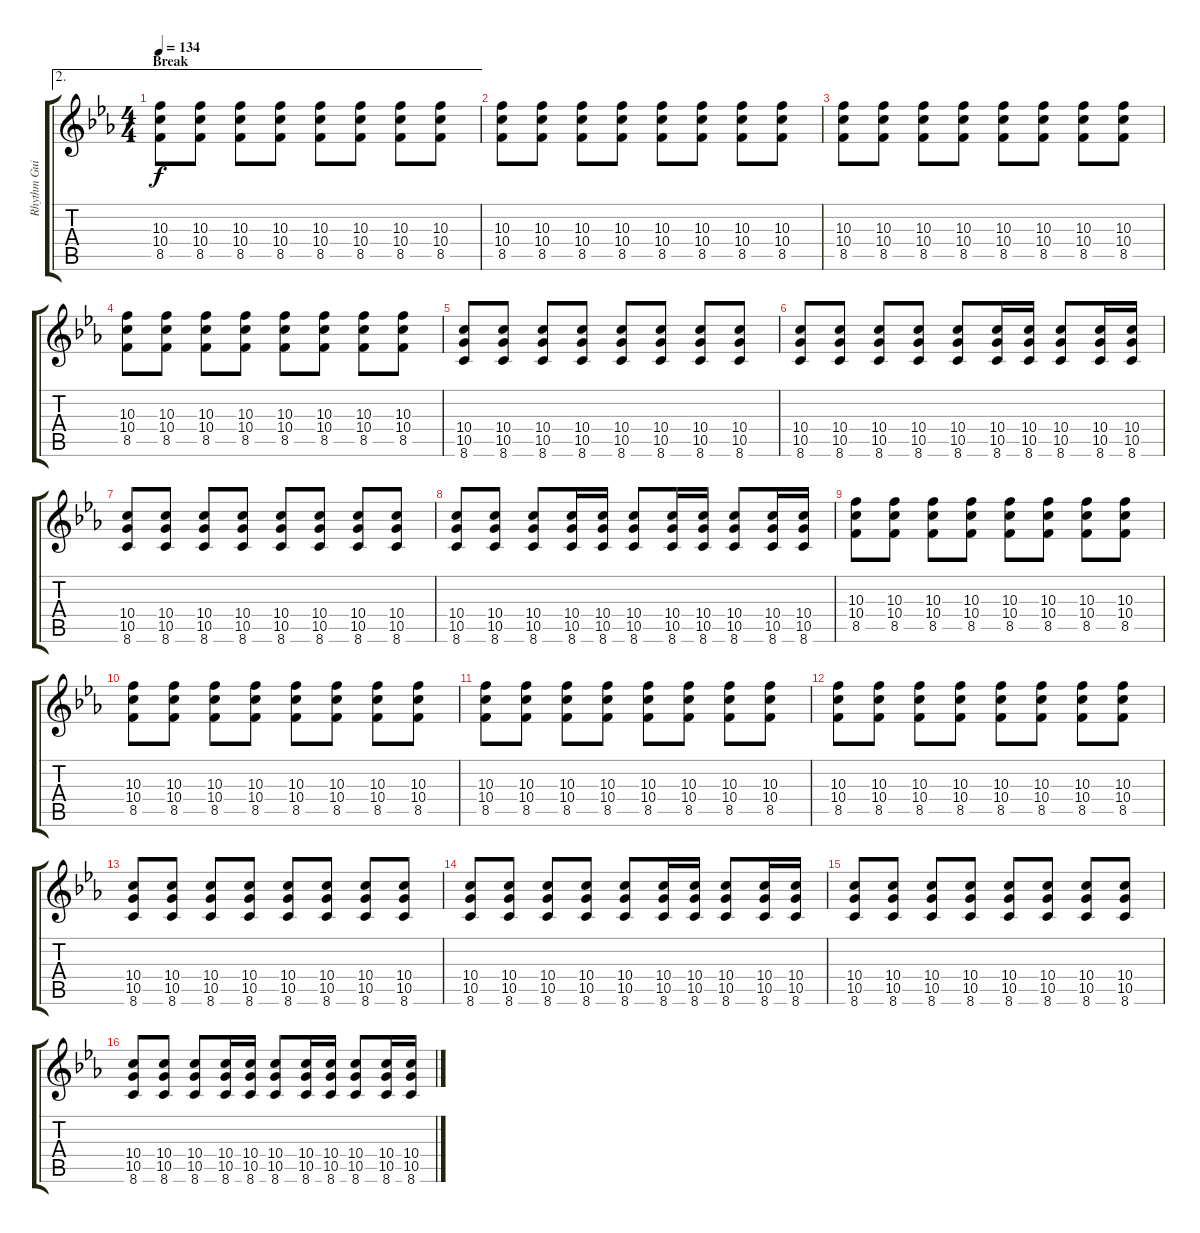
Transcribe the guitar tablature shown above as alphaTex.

\track ("Rhythm Guitar" "Rhythm Gui") {instrument overdrivenguitar}
\staff {score tabs}
\tuning (E4 B3 G3 D3 A2 E2) {hide}
\ae 2
\ts (4 4)
\section ("" "Break")
\tempo 134
\clef g2
\ks eb
(10.3 10.4 8.5).8{dy f} (10.3 10.4 8.5).8 (10.3 10.4 8.5).8 (10.3 10.4 8.5).8 (10.3 10.4 8.5).8 (10.3 10.4 8.5).8 (10.3 10.4 8.5).8 (10.3 10.4 8.5).8 |
(10.3 10.4 8.5).8 (10.3 10.4 8.5).8 (10.3 10.4 8.5).8 (10.3 10.4 8.5).8 (10.3 10.4 8.5).8 (10.3 10.4 8.5).8 (10.3 10.4 8.5).8 (10.3 10.4 8.5).8 |
(10.3 10.4 8.5).8 (10.3 10.4 8.5).8 (10.3 10.4 8.5).8 (10.3 10.4 8.5).8 (10.3 10.4 8.5).8 (10.3 10.4 8.5).8 (10.3 10.4 8.5).8 (10.3 10.4 8.5).8 |
(10.3 10.4 8.5).8 (10.3 10.4 8.5).8 (10.3 10.4 8.5).8 (10.3 10.4 8.5).8 (10.3 10.4 8.5).8 (10.3 10.4 8.5).8 (10.3 10.4 8.5).8 (10.3 10.4 8.5).8 |
(10.4 10.5 8.6).8 (10.4 10.5 8.6).8 (10.4 10.5 8.6).8 (10.4 10.5 8.6).8 (10.4 10.5 8.6).8 (10.4 10.5 8.6).8 (10.4 10.5 8.6).8 (10.4 10.5 8.6).8 |
(10.4 10.5 8.6).8 (10.4 10.5 8.6).8 (10.4 10.5 8.6).8 (10.4 10.5 8.6).8 (10.4 10.5 8.6).8 (10.4 10.5 8.6).16 (10.4 10.5 8.6).16 (10.4 10.5 8.6).8 (10.4 10.5 8.6).16 (10.4 10.5 8.6).16 |
(10.4 10.5 8.6).8 (10.4 10.5 8.6).8 (10.4 10.5 8.6).8 (10.4 10.5 8.6).8 (10.4 10.5 8.6).8 (10.4 10.5 8.6).8 (10.4 10.5 8.6).8 (10.4 10.5 8.6).8 |
(10.4 10.5 8.6).8 (10.4 10.5 8.6).8 (10.4 10.5 8.6).8 (10.4 10.5 8.6).16 (10.4 10.5 8.6).16 (10.4 10.5 8.6).8 (10.4 10.5 8.6).16 (10.4 10.5 8.6).16 (10.4 10.5 8.6).8 (10.4 10.5 8.6).16 (10.4 10.5 8.6).16 |
(10.3 10.4 8.5).8 (10.3 10.4 8.5).8 (10.3 10.4 8.5).8 (10.3 10.4 8.5).8 (10.3 10.4 8.5).8 (10.3 10.4 8.5).8 (10.3 10.4 8.5).8 (10.3 10.4 8.5).8 |
(10.3 10.4 8.5).8 (10.3 10.4 8.5).8 (10.3 10.4 8.5).8 (10.3 10.4 8.5).8 (10.3 10.4 8.5).8 (10.3 10.4 8.5).8 (10.3 10.4 8.5).8 (10.3 10.4 8.5).8 |
(10.3 10.4 8.5).8 (10.3 10.4 8.5).8 (10.3 10.4 8.5).8 (10.3 10.4 8.5).8 (10.3 10.4 8.5).8 (10.3 10.4 8.5).8 (10.3 10.4 8.5).8 (10.3 10.4 8.5).8 |
(10.3 10.4 8.5).8 (10.3 10.4 8.5).8 (10.3 10.4 8.5).8 (10.3 10.4 8.5).8 (10.3 10.4 8.5).8 (10.3 10.4 8.5).8 (10.3 10.4 8.5).8 (10.3 10.4 8.5).8 |
(10.4 10.5 8.6).8 (10.4 10.5 8.6).8 (10.4 10.5 8.6).8 (10.4 10.5 8.6).8 (10.4 10.5 8.6).8 (10.4 10.5 8.6).8 (10.4 10.5 8.6).8 (10.4 10.5 8.6).8 |
(10.4 10.5 8.6).8 (10.4 10.5 8.6).8 (10.4 10.5 8.6).8 (10.4 10.5 8.6).8 (10.4 10.5 8.6).8 (10.4 10.5 8.6).16 (10.4 10.5 8.6).16 (10.4 10.5 8.6).8 (10.4 10.5 8.6).16 (10.4 10.5 8.6).16 |
(10.4 10.5 8.6).8 (10.4 10.5 8.6).8 (10.4 10.5 8.6).8 (10.4 10.5 8.6).8 (10.4 10.5 8.6).8 (10.4 10.5 8.6).8 (10.4 10.5 8.6).8 (10.4 10.5 8.6).8 |
(10.4 10.5 8.6).8 (10.4 10.5 8.6).8 (10.4 10.5 8.6).8 (10.4 10.5 8.6).16 (10.4 10.5 8.6).16 (10.4 10.5 8.6).8 (10.4 10.5 8.6).16 (10.4 10.5 8.6).16 (10.4 10.5 8.6).8 (10.4 10.5 8.6).16 (10.4 10.5 8.6).16
